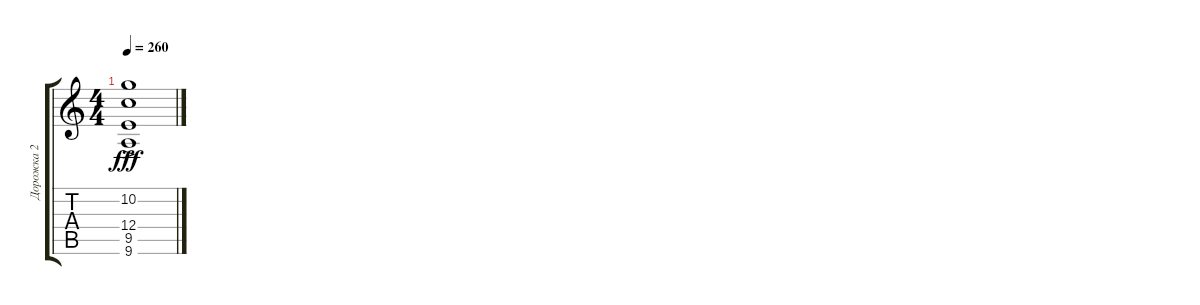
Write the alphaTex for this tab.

\track ("Дорожка 2" "Дорожка 2") {instrument distortionguitar}
\staff {score tabs}
\tuning (D4 A3 F3 C3 G2 C2) {hide}
\ts (4 4)
\tempo 260
\clef g2
\ks c
(10.2{ac} 12.4{ac} 9.5{ac} 9.6{ac}).1{dy fff volume 1 instrument distortionguitar}
